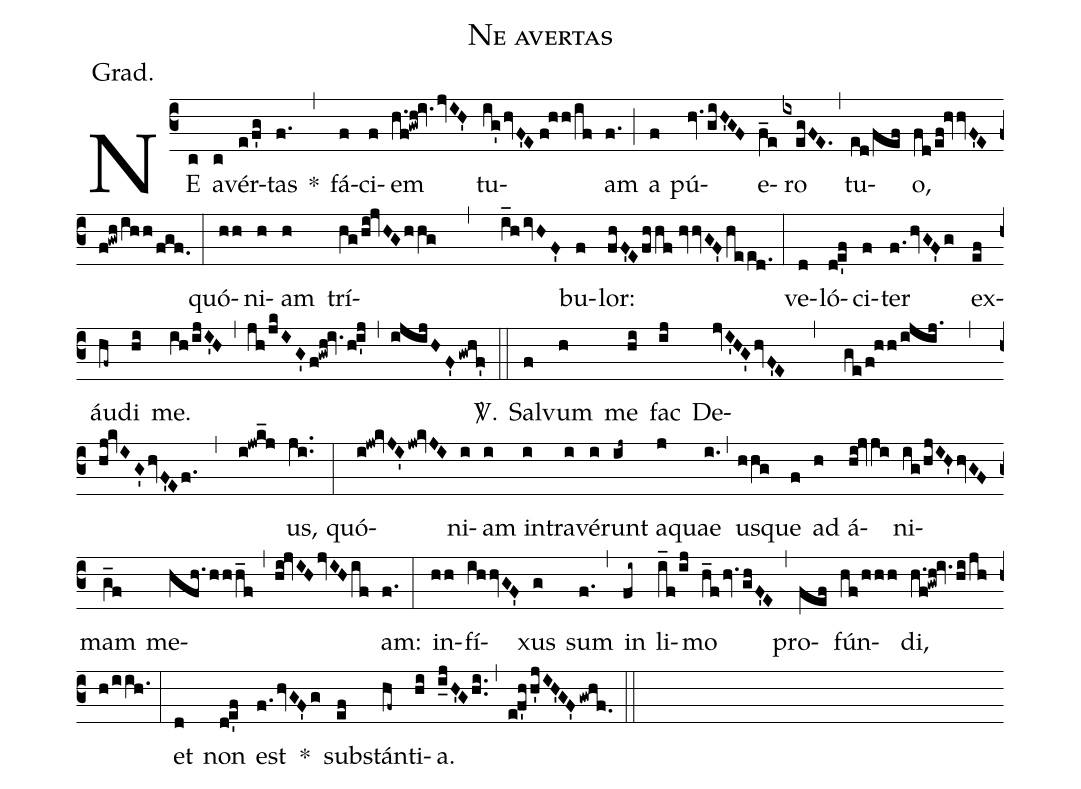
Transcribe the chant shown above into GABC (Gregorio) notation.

name:Ne avertas;
annotation:Grad.;
mode:2;
office-part:Gradual;
%%
(c3) NE(c) a(c)vér(e/f'g)tas(f.) *(,) fá(f)ci(f)em(h.f!gwh!iv./jvIH') tu(ig'/hvF'E//f!hh/if)am(f.) (;) a(f) pú(hv.giH'GF)e(f_e)ro(ixegFE.) (,) tu(ed/fef)o,(fd/ef!hvvF'E//f!gwh/ihh/fgf.) (:) quó(hh)ni(h)am(h) trí(hg/hi!jvHG/hhg , i_h/ivHF')bu(f)lor:(fhF'E/fhhf//hvvGF'/heed.) (:) ve(d)ló(d!e'f)ci(f)ter(f.hvGF'g) ex(ef)áu(hf~)di(hi) me.(ih/ijI'H) (,) (jh/jkIG'f!gwh!iv.h!i'j) (,) (ijijHF'gwhf') <sp>V/</sp>.(::) Sal(f)vum(h) me(hi) fac(ij) De(jvI'HG'hvF'E , ge/f!hh/ijij. , hj!kvIG'hvF'Ef. , i!jwk_j)us,(ji..) (:) quó(i!jw!kvJI'jw!kvJI)ni(i)am(i) in(i)tra(i)vé(i)runt(ij~) a(j)quae(i.) (,) us(hhg)que(f) ad(h) á(hi!jvji)ni(ig/hjIH'hvGF)mam(g_f) me(hfh.hhh_f,hi!jvIHjvIHif)am:(f.) (:) in(hh)fí(ihhvGF')xus(g) sum(f.) (,) in(fi~) li(i_f/ij)mo(h_f/hv.ghF'E) (,) pro(fef)fún(hf/hhh)di,(h.f!gwh!iv.hi/jhh/iih.) (:) et(d) non(d!e'f) est(f.hvGF'g) *() sub(ef)stán(hf~)ti(hi)a.(i_jH'Ghi..) (,) (e!f'hh'jIH'GF'gwhf.) (::)
